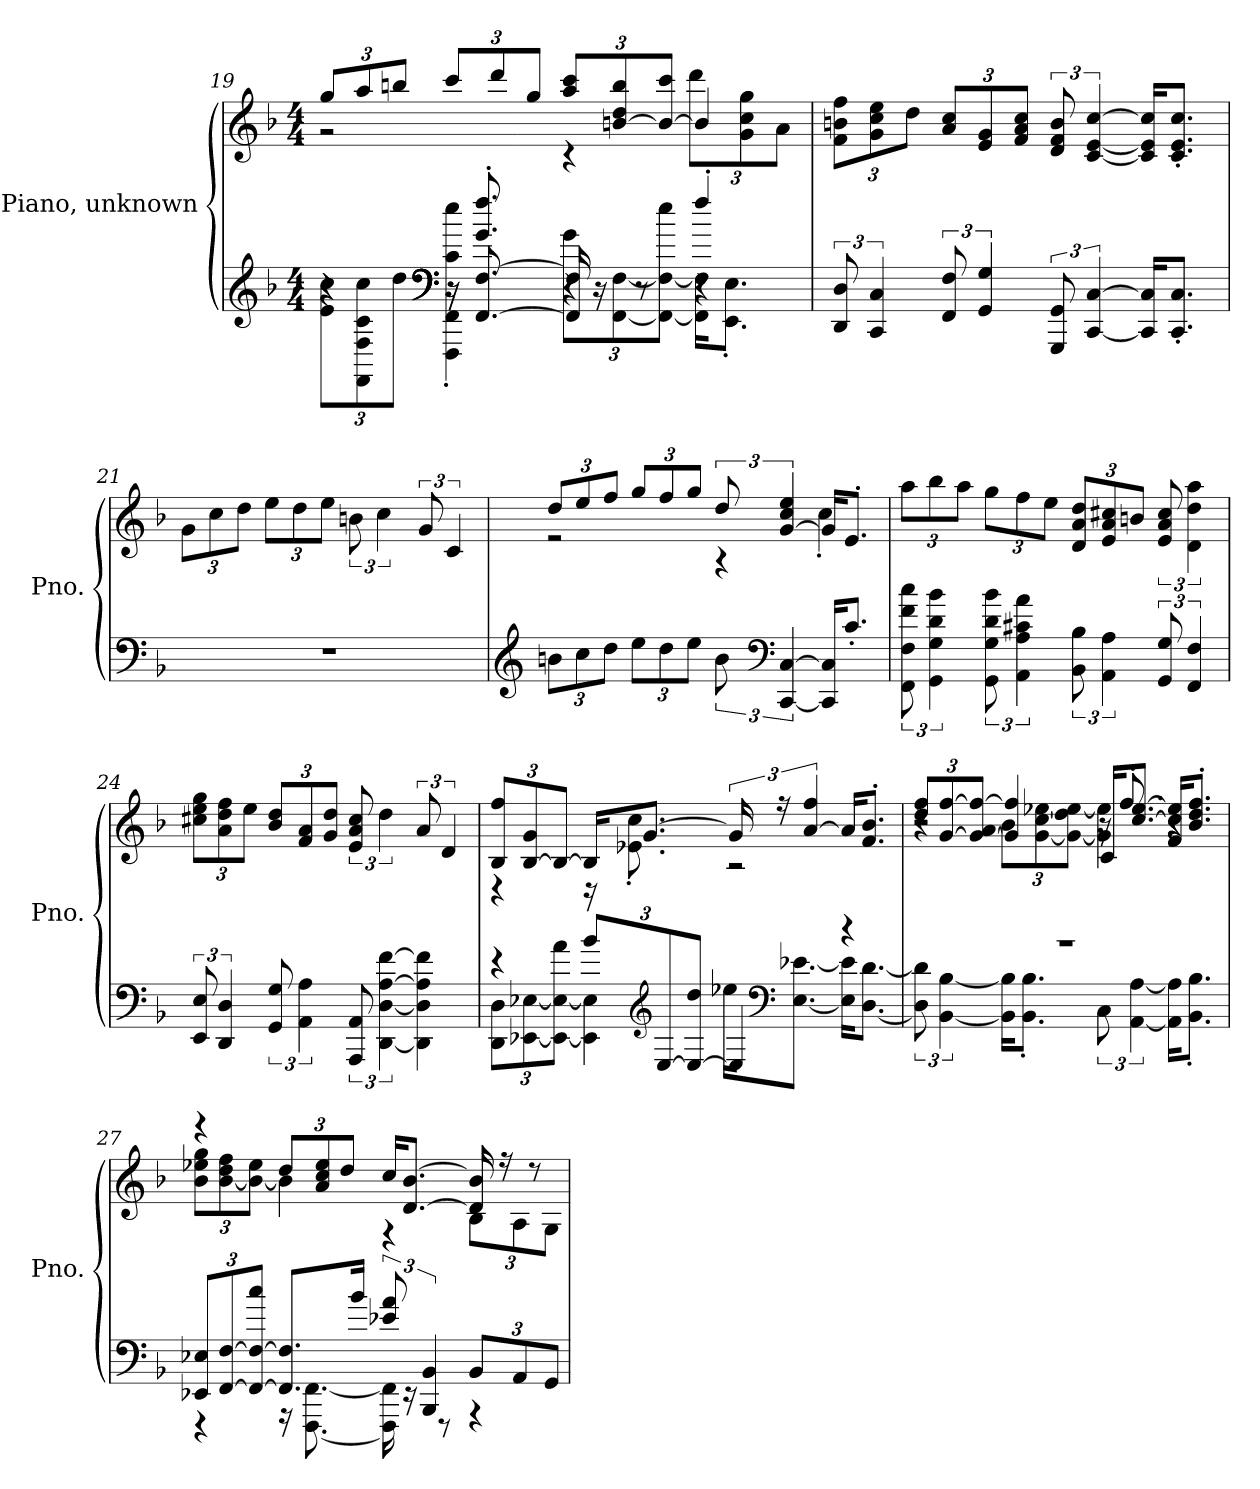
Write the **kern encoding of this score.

**kern	**kern
*part1	*part1
*staff2	*staff1
*I"Piano, unknown	*
*I'Pno.	*
*clefG2	*clefG2
*k[b-]	*k[b-]
*M4/4	*M4/4
=19	=19
*^	*
*	*Xbrackettup	*Xbrackettup
*	*^	*^
4r	12e\ 12cc\L	4r	12gg/L	2r
.	12FF\ 12F\ 12c\ 12cc\	.	12aa/	.
.	12dd\J	.	12bbn/J	.
*clefF4	*	*	*	*
16r	4FFF\' 4FF\' 4c\' 4ee\'	16r	12ccc/L	.
8.g/' 8.ff/'	.	[8.FF/ [8.F/	.	.
.	.	.	12ddd/	.
.	.	.	12gg/J	.
4r	12g\L	16FF/] 16F/]	12aa/ 12ccc/L	4r
.	.	16r	.	.
.	[12FF\ [12F\	.	[12bn/ 12dd/ 12bb/	.
.	.	8r	.	.
.	12FF\_ 12F\_ 12ee\J	.	12b/_ 12ccc/J	.
4ff'/	16FF\] 16F\]KL	4r	4b/]	12ddd\L
.	8.EE\' 8.E\'J	.	.	.
.	.	.	.	12g\ 12cc\ 12gg\
.	.	.	.	12a\J
*v	*v	*v	*	*
*	*v	*v
!!LO:LB:g=z
=20	=20
*brackettup	*
12DD/ 12D/	12f\ 12bn\ 12ff\L
6CC/ 6C/	12g\ 12cc\ 12ee\
.	12dd\J
12FF/ 12F/	12a/ 12cc/L
6GG/ 6G/	12e/ 12g/
.	12f/ 12a/ 12cc/J
*	*brackettup
12GGG/ 12GG/	12d/ 12f/ 12b/
[6CC/ [6C/	[6c/ [6e/ [6cc/
16CC/] 16C/]KL	16c/] 16e/] 16cc/]KL
8.CC/' 8.C/'J	8.c/' 8.e/' 8.cc/'J
=21	=21
*	*Xbrackettup
1r	12g\L
.	12cc\
.	12dd\J
.	12ee\L
.	12dd\
.	12ee\J
*	*brackettup
.	12bn\
.	6cc\
.	12g/
.	6c/
=22	=22
*clefG2	*
*Xbrackettup	*Xbrackettup
*	*^
12bn\L	12dd/L	2r
12cc\	12ee/	.
12dd\J	12ff/J	.
12ee\L	12gg/L	.
12dd\	12ff/	.
12ee\J	12gg/J	.
*brackettup	*brackettup	*
12b\	12dd/	4r
*clefF4	*	*
[6CC/ [6C/	[6g/ 6cc/ 6ee/	.
16CC/] 16C/]KL	16g/KL]	4cc'\
8.c'/J	8.e'/J	.
*	*v	*v
!!LO:LB:g=z
=23	=23
*	*Xbrackettup
12FF\ 12F\ 12f\ 12cc\	12aa\L
6GG\ 6G\ 6d\ 6b-\	12bb-\
.	12aa\J
12GG\ 12G\ 12d\ 12b-\	12gg\L
6AA\ 6A\ 6c#X\ 6a\	12ff\
.	12ee\J
12BB-\ 12B-\	12d/ 12a/ 12dd/L
6AA\ 6A\	12e/ 12a/ 12cc#X/
.	12bn/J
*	*brackettup
12GG/ 12G/	12e/ 12a/ 12cc#/
6FF/ 6F/	6d\ 6dd\ 6aa\
=24	=24
*	*Xbrackettup
12EE/ 12E/	12cc#X\ 12ee\ 12gg\L
6DD/ 6D/	12a\ 12dd\ 12ff\
.	12ee\J
12GG/ 12G/	12b-/ 12dd/L
6AA\ 6A\	12f/ 12a/
.	12g/ 12dd/J
*	*brackettup
12AAA/ 12AA/	12e/ 12a/ 12cc#/
[6DD\ [6D\ [6A\ [6f\	6dd\
4DD\] 4D\] 4A\] 4f\]	12a/
.	6d/
!!LO:LB:g=z
=25	=25
*^	*
*	*Xbrackettup	*Xbrackettup
*	*	*^
4r	12DD\ 12D\L	12B-/ 12ff/L	4r
.	[12EE-X\ [12E-X\	[12B-/ 12g/	.
.	12EE-\_ 12E-\_ 12a\J	12B-/J_	.
12b-/L	4EE-\] 4E-\]	16B-/KL]	16r
.	.	[8.g/J	8.e-X\' 8.cc\'
*clefG2	*	*	*
[12E-/	.	.	.
12E-/_ 12dd/J	.	.	.
*	*	*brackettup	*
4E-/]	16ee-X\KL	24g/]	2r
.	.	24r	.
*clefF4	*	*	*
.	[8.E-\ [8.e-X\J	.	.
.	.	[6a/ 6ff/	.
4r	16E-\] 16e-\]KL	16a/KL]	.
.	[8.D\ [8.d\J	8.f/' 8.b-/'J	.
=26	=26	=26	=26
*	*	*	*^
*	*brackettup	*	*	*Xbrackettup
1r	12D\] 12d\]	2r	4r	12dd/ 12ff/L
.	[6BB-\ [6B-\	.	.	[12g/ [12ff/
.	.	.	.	12g/_ 12a/ 12ff/_J
.	16BB-\] 16B-\]KL	.	12b-\L	4g/] 4ff/]
.	8.BB-\' 8.B-\'J	.	.	.
.	.	.	[12g\ 12cc\ [12ee-X\	.
.	.	.	12g\_ 12dd\ 12ee-\_J	.
.	12C\	16r	4g\] 4ee-\]	16c/KL
.	.	8.ff'/	.	[8.cc/ [8.ee-/J
.	[6AA\ [6A\	.	.	.
.	16AA\] 16A\]KL	4r	4r	16f/ 16cc/] 16ee-/]KL
.	8.BB-\' 8.B-\'J	.	.	8.b-/' 8.dd/' 8.ff/'J
*	*	*v	*v	*v
!!LO:PB:g=z
=27	=27	=27
*Xbrackettup	*	*
*	*	*^
12EE-X/ 12E-X/L	4r	4r	12b-\ 12ee-X\ 12gg\L
[12FF/ [12F/	.	.	[12b-\ 12dd\ 12ff\
12FF/_ 12F/_ 12cc/J	.	.	12b-\_ 12ee-\J
8.FF/] 8.F/]L	16r	12dd/L	4b-\]
.	[8.FFF\ [8.FF\	.	.
.	.	12a/ 12cc/ 12ee-/	.
.	.	12dd/J	.
16b-/Jk	.	.	.
*brackettup	*	*	*
12e-X/ 12a/	16FFF\] 16FF\]	16cc/KL	4r
.	16r	[8.d/ [8.b-/J	.
6BBB-/ 6BB-/	.	.	.
.	8r	.	.
*Xbrackettup	*	*	*
12BB-/L	4r	16d/] 16b-/]	12B-\L
.	.	16r	.
12AA/	.	.	12A\
.	.	8r	.
12GG/J	.	.	12G\J
*v	*v	*	*
*	*v	*v
=	=
*-	*-
